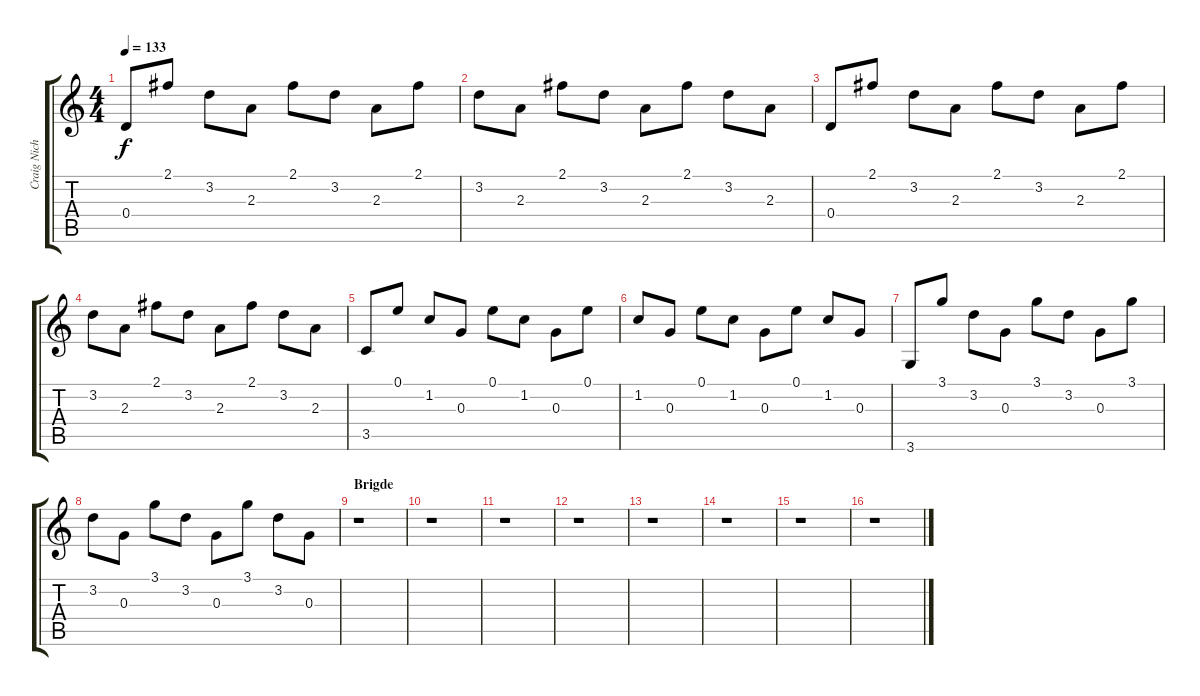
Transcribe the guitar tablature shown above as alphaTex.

\track ("Craig Nicholls Clean" "Craig Nich") {instrument electricguitarclean}
\staff {score tabs}
\tuning (E4 B3 G3 D3 A2 E2) {hide}
\ts (4 4)
\tempo 133
\clef g2
\ks c
0.4.8{dy f} 2.1.8 3.2.8 2.3.8 2.1.8 3.2.8 2.3.8 2.1.8 |
3.2.8 2.3.8 2.1.8 3.2.8 2.3.8 2.1.8 3.2.8 2.3.8 |
0.4.8 2.1.8 3.2.8 2.3.8 2.1.8 3.2.8 2.3.8 2.1.8 |
3.2.8 2.3.8 2.1.8 3.2.8 2.3.8 2.1.8 3.2.8 2.3.8 |
3.5.8 0.1.8 1.2.8 0.3.8 0.1.8 1.2.8 0.3.8 0.1.8 |
1.2.8 0.3.8 0.1.8 1.2.8 0.3.8 0.1.8 1.2.8 0.3.8 |
3.6.8 3.1.8 3.2.8 0.3.8 3.1.8 3.2.8 0.3.8 3.1.8 |
3.2.8 0.3.8 3.1.8 3.2.8 0.3.8 3.1.8 3.2.8 0.3.8 |
\section ("" "Brigde")
r.1 |
r.1 |
r.1 |
r.1 |
r.1 |
r.1 |
r.1 |
r.1
